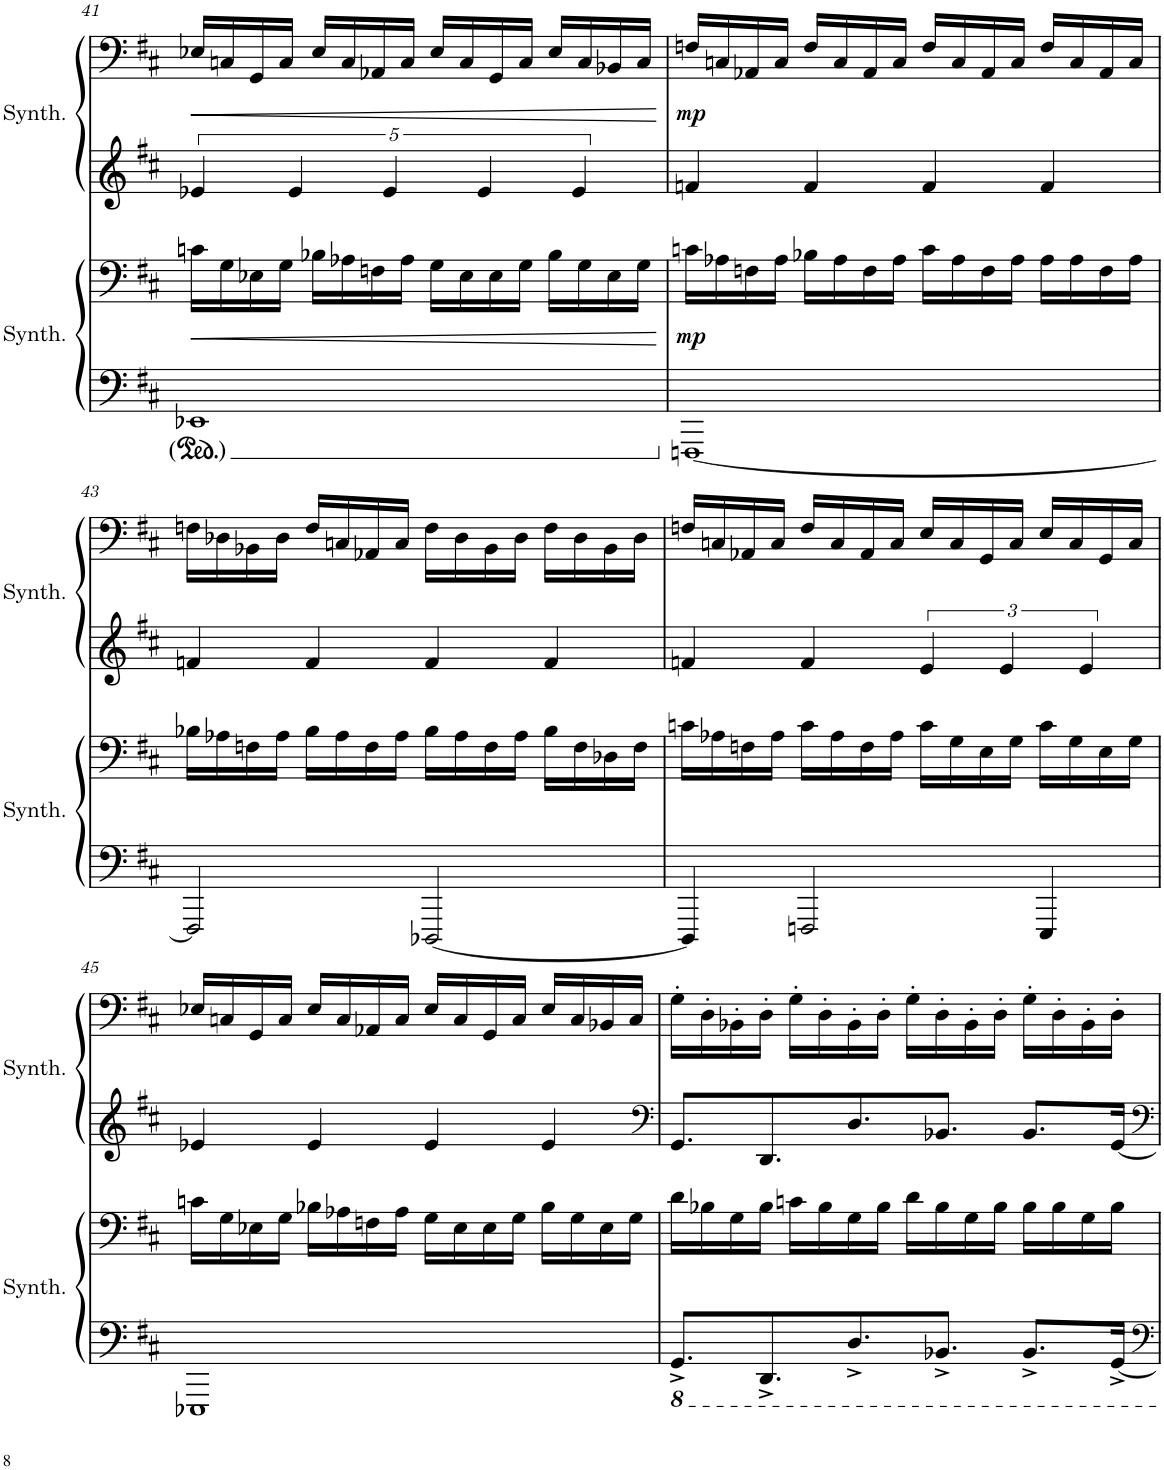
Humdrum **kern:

**kern	**kern	**dynam	**kern	**kern	**dynam
*part2	*part2	*part2	*part1	*part1	*part1
*staff4	*staff3	*staff3/4	*staff2	*staff1	*staff1/2
*I"Square Synthesizer	*	*	*I"Square Synthesizer	*	*
*I'Synth.	*	*	*I'Synth.	*	*
!!LO:PB:g=z
*clefF4	*clefF4	*	*clefG2	*clefF4	*
*k[f#c#]	*k[f#c#]	*	*k[f#c#]	*k[f#c#]	*
*M4/4	*M4/4	*	*M4/4	*M4/4	*
=41	=41	=41	=41	=41	=41
!	!	!LO:HP:b	!	!	!LO:HP:b
1EE-X	16cn\LL	<	5e-X/	16E-X/LL	<
.	16G\	.	.	16Cn/	.
.	16E-X\	.	.	16GG/	.
.	16G\JJ	.	.	16C/JJ	.
.	.	.	5e-/	.	.
.	16B-X\LL	.	.	16E-/LL	.
.	16A-X\	.	.	16C/	.
.	16Fn\	.	.	16AA-X/	.
.	.	.	5e-/	.	.
.	16A-\JJ	.	.	16C/JJ	.
.	16G\LL	.	.	16E-/LL	.
.	16E-\	.	.	16C/	.
.	.	.	5e-/	.	.
.	16E-\	.	.	16GG/	.
.	16G\JJ	.	.	16C/JJ	.
.	16B-\LL	.	.	16E-/LL	.
.	.	.	5e-/	.	.
.	16G\	.	.	16C/	.
.	16E-\	.	.	16BB-X/	.
.	16G\JJ	.	.	16C/JJ	.
.	.	[	.	.	[
=42	=42	=42	=42	=42	=42
!	!	!LO:DY:b	!	!	!LO:DY:b
[1FFFn	16cn\LL	mp	4fn/	16Fn/LL	mp
.	16A-X\	.	.	16Cn/	.
.	16Fn\	.	.	16AA-X/	.
.	16A-\JJ	.	.	16C/JJ	.
.	16B-X\LL	.	4f/	16F/LL	.
.	16A-\	.	.	16C/	.
.	16F\	.	.	16AA-/	.
.	16A-\JJ	.	.	16C/JJ	.
.	16c\LL	.	4f/	16F/LL	.
.	16A-\	.	.	16C/	.
.	16F\	.	.	16AA-/	.
.	16A-\JJ	.	.	16C/JJ	.
.	16A-\LL	.	4f/	16F/LL	.
.	16A-\	.	.	16C/	.
.	16F\	.	.	16AA-/	.
.	16A-\JJ	.	.	16C/JJ	.
!!LO:LB:g=z
=43	=43	=43	=43	=43	=43
2FFF/]	16B-X\LL	.	4fn/	16Fn\LL	.
.	16A-X\	.	.	16D-X\	.
.	16Fn\	.	.	16BB-X\	.
.	16A-\JJ	.	.	16D-\JJ	.
.	16B-\LL	.	4f/	16F/LL	.
.	16A-\	.	.	16Cn/	.
.	16F\	.	.	16AA-X/	.
.	16A-\JJ	.	.	16C/JJ	.
[2DDD-X/	16B-\LL	.	4f/	16F\LL	.
.	16A-\	.	.	16D-\	.
.	16F\	.	.	16BB-\	.
.	16A-\JJ	.	.	16D-\JJ	.
.	16B-\LL	.	4f/	16F\LL	.
.	16F\	.	.	16D-\	.
.	16D-X\	.	.	16BB-\	.
.	16F\JJ	.	.	16D-\JJ	.
=44	=44	=44	=44	=44	=44
4DDD-/]	16cn\LL	.	4fn/	16Fn/LL	.
.	16A-X\	.	.	16Cn/	.
.	16Fn\	.	.	16AA-X/	.
.	16A-\JJ	.	.	16C/JJ	.
2FFFn/	16c\LL	.	4f/	16F/LL	.
.	16A-\	.	.	16C/	.
.	16F\	.	.	16AA-/	.
.	16A-\JJ	.	.	16C/JJ	.
.	16c\LL	.	6e/	16E/LL	.
.	16G\	.	.	16C/	.
.	16E\	.	.	16GG/	.
.	.	.	6e/	.	.
.	16G\JJ	.	.	16C/JJ	.
4EEE/	16c\LL	.	.	16E/LL	.
.	16G\	.	.	16C/	.
.	.	.	6e/	.	.
.	16E\	.	.	16GG/	.
.	16G\JJ	.	.	16C/JJ	.
!!LO:LB:g=z
=45	=45	=45	=45	=45	=45
1EEE-X	16cn\LL	.	4e-X/	16E-X/LL	.
.	16G\	.	.	16Cn/	.
.	16E-X\	.	.	16GG/	.
.	16G\JJ	.	.	16C/JJ	.
.	16B-X\LL	.	4e-/	16E-/LL	.
.	16A-X\	.	.	16C/	.
.	16Fn\	.	.	16AA-X/	.
.	16A-\JJ	.	.	16C/JJ	.
.	16G\LL	.	4e-/	16E-/LL	.
.	16E-\	.	.	16C/	.
.	16E-\	.	.	16GG/	.
.	16G\JJ	.	.	16C/JJ	.
.	16B-\LL	.	4e-/	16E-/LL	.
.	16G\	.	.	16C/	.
.	16E-\	.	.	16BB-X/	.
.	16G\JJ	.	.	16C/JJ	.
=46	=46	=46	=46	=46	=46
*	*	*	*clefF4	*	*
8.GGG^/L	16d\LL	.	8.GG/L	16G'\LL	.
.	16B-X\	.	.	16D'\	.
.	16G\	.	.	16BB-X'\	.
8.DDD^/	16B-\JJ	.	8.DD/	16D'\JJ	.
.	16cn\LL	.	.	16G'\LL	.
.	16B-\	.	.	16D'\	.
8.DD^/	16G\	.	8.D/	16BB-'\	.
.	16B-\JJ	.	.	16D'\JJ	.
.	16d\LL	.	.	16G'\LL	.
8.BBB-X^/J	16B-\	.	8.BB-X/J	16D'\	.
.	16G\	.	.	16BB-'\	.
.	16B-\JJ	.	.	16D'\JJ	.
8.BBB-^/L	16B-\LL	.	8.BB-/L	16G'\LL	.
.	16B-\	.	.	16D'\	.
.	16G\	.	.	16BB-'\	.
[16GGG^/Jk	16B-\JJ	.	[16GG/Jk	16D'\JJ	.
=	=	=	=	=	=
*-	*-	*-	*-	*-	*-
